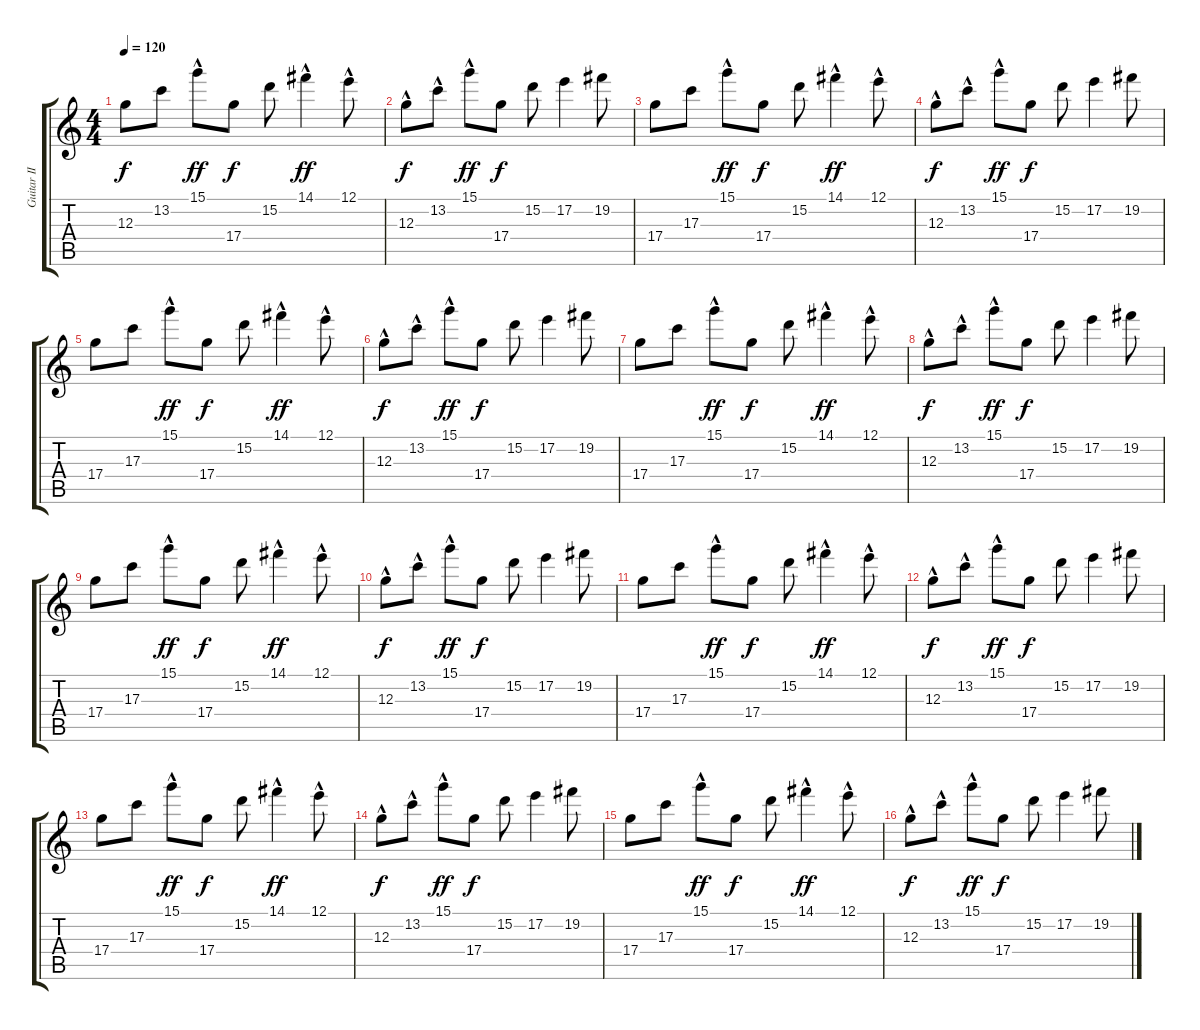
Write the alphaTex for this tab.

\track ("Guitar II" "Guitar II") {instrument overdrivenguitar}
\staff {score tabs}
\tuning (E4 B3 G3 D3 A2 E2) {hide}
\ts (4 4)
\tempo 120
\clef g2
\ks c
12.3.8{dy f instrument overdrivenguitar} 13.2.8 15.1{hac}.8{dy ff} 17.4.8{dy f} 15.2.8 14.1{hac}.4{dy ff} 12.1{hac}.8 |
12.3{hac}.8{dy f} 13.2{hac}.8 15.1{hac}.8{dy ff} 17.4.8{dy f} 15.2.8 17.2.4 19.2.8 |
17.4.8 17.3.8 15.1{hac}.8{dy ff} 17.4.8{dy f} 15.2.8 14.1{hac}.4{dy ff} 12.1{hac}.8 |
12.3{hac}.8{dy f} 13.2{hac}.8 15.1{hac}.8{dy ff} 17.4.8{dy f} 15.2.8 17.2.4 19.2.8 |
17.4.8 17.3.8 15.1{hac}.8{dy ff} 17.4.8{dy f} 15.2.8 14.1{hac}.4{dy ff} 12.1{hac}.8 |
12.3{hac}.8{dy f} 13.2{hac}.8 15.1{hac}.8{dy ff} 17.4.8{dy f} 15.2.8 17.2.4 19.2.8 |
17.4.8 17.3.8 15.1{hac}.8{dy ff} 17.4.8{dy f} 15.2.8 14.1{hac}.4{dy ff} 12.1{hac}.8 |
12.3{hac}.8{dy f} 13.2{hac}.8 15.1{hac}.8{dy ff} 17.4.8{dy f} 15.2.8 17.2.4 19.2.8 |
17.4.8 17.3.8 15.1{hac}.8{dy ff} 17.4.8{dy f} 15.2.8 14.1{hac}.4{dy ff} 12.1{hac}.8 |
12.3{hac}.8{dy f} 13.2{hac}.8 15.1{hac}.8{dy ff} 17.4.8{dy f} 15.2.8 17.2.4 19.2.8 |
17.4.8 17.3.8 15.1{hac}.8{dy ff} 17.4.8{dy f} 15.2.8 14.1{hac}.4{dy ff} 12.1{hac}.8 |
12.3{hac}.8{dy f} 13.2{hac}.8 15.1{hac}.8{dy ff} 17.4.8{dy f} 15.2.8 17.2.4 19.2.8 |
17.4.8 17.3.8 15.1{hac}.8{dy ff} 17.4.8{dy f} 15.2.8 14.1{hac}.4{dy ff} 12.1{hac}.8 |
12.3{hac}.8{dy f} 13.2{hac}.8 15.1{hac}.8{dy ff} 17.4.8{dy f} 15.2.8 17.2.4 19.2.8 |
17.4.8 17.3.8 15.1{hac}.8{dy ff} 17.4.8{dy f} 15.2.8 14.1{hac}.4{dy ff} 12.1{hac}.8 |
12.3{hac}.8{dy f} 13.2{hac}.8 15.1{hac}.8{dy ff} 17.4.8{dy f} 15.2.8 17.2.4 19.2.8
